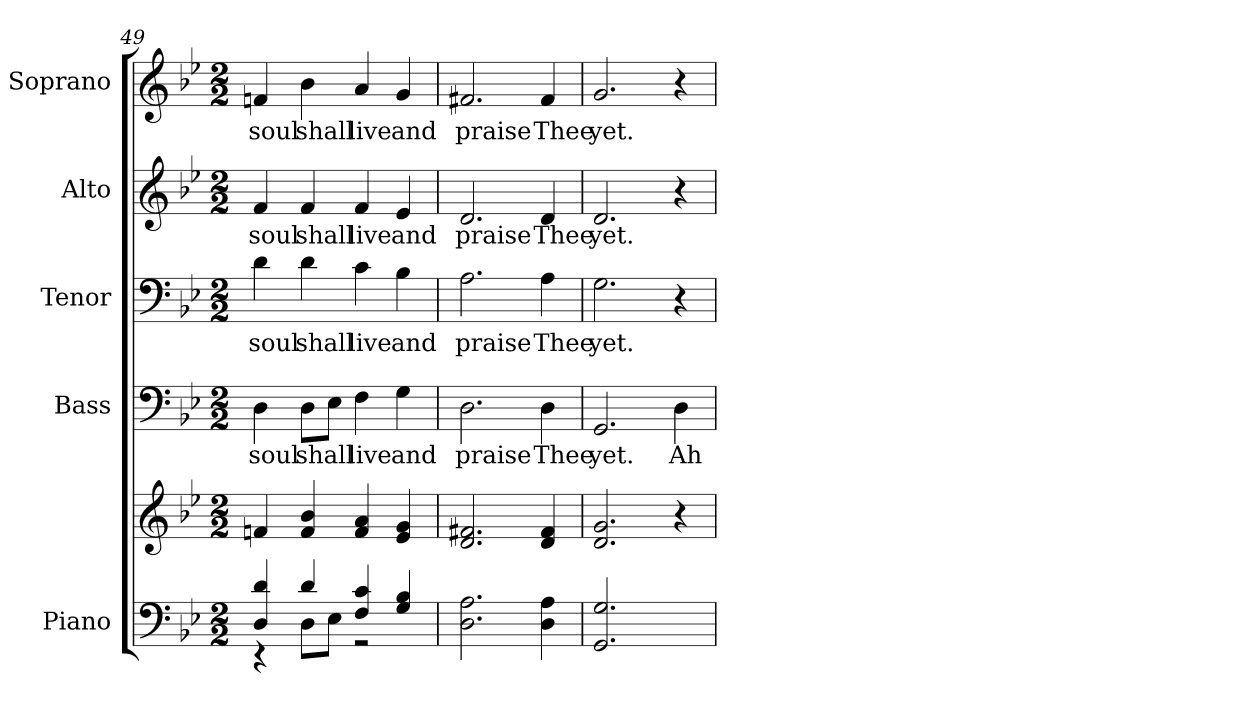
**kern	**kern	**kern	**text	**kern	**text	**kern	**text	**kern	**text
*part5	*part5	*part4	*part4	*part3	*part3	*part2	*part2	*part1	*part1
*staff6	*staff5	*staff4	*staff4	*staff3	*staff3	*staff2	*staff2	*staff1	*staff1
*I"Piano	*	*I"Bass	*	*I"Tenor	*	*I"Alto	*	*I"Soprano	*
*I'Pno.	*	*I'B.	*	*I'T.	*	*I'A.	*	*I'S.	*
*clefF4	*clefG2	*clefF4	*	*clefF4	*	*clefG2	*	*clefG2	*
*k[b-e-]	*k[b-e-]	*k[b-e-]	*	*k[b-e-]	*	*k[b-e-]	*	*k[b-e-]	*
*g:	*g:	*g:	*	*g:	*	*g:	*	*g:	*
*M2/2	*M2/2	*M2/2	*	*M2/2	*	*M2/2	*	*M2/2	*
=49	=49	=49	=49	=49	=49	=49	=49	=49	=49
*^	*	*	*	*	*	*	*	*	*
!	!	!	!	!LO:LY:b:color=#000000	!	!	!	!	!	!
!	!	!	!	!	!	!LO:LY:b:color=#000000	!	!	!	!
!	!	!	!	!	!	!	!	!LO:LY:b:color=#000000	!	!
!	!	!	!	!	!	!	!	!	!	!LO:LY:b:color=#000000
4Di/ 4di	4r	4fni/	4Di\	soul	4di\	soul	4fi/	soul	4fni/	soul
!	!	!	!	!LO:LY:b:color=#000000	!	!	!	!	!	!
!	!	!	!	!	!	!LO:LY:b:color=#000000	!	!	!	!
!	!	!	!	!	!	!	!	!LO:LY:b:color=#000000	!	!
!	!	!	!	!	!	!	!	!	!	!LO:LY:b:color=#000000
4di/	8Di\L	4fi/ 4b-i	8Di\L	shall	4di\	shall	4fi/	shall	4b-i\	shall
.	8E-i\J	.	8E-i\J	.	.	.	.	.	.	.
!	!	!	!	!LO:LY:b:color=#000000	!	!	!	!	!	!
!	!	!	!	!	!	!LO:LY:b:color=#000000	!	!	!	!
!	!	!	!	!	!	!	!	!LO:LY:b:color=#000000	!	!
!	!	!	!	!	!	!	!	!	!	!LO:LY:b:color=#000000
4Fi/ 4ci	2r	4fi/ 4ai	4Fi\	live	4ci\	live	4fi/	live	4ai/	live
!	!	!	!	!LO:LY:b:color=#000000	!	!	!	!	!	!
!	!	!	!	!	!	!LO:LY:b:color=#000000	!	!	!	!
!	!	!	!	!	!	!	!	!LO:LY:b:color=#000000	!	!
!	!	!	!	!	!	!	!	!	!	!LO:LY:b:color=#000000
4Gi/ 4B-i	.	4e-i/ 4gi	4Gi\	and	4B-i\	and	4e-i/	and	4gi/	and
*v	*v	*	*	*	*	*	*	*	*	*
=50	=50	=50	=50	=50	=50	=50	=50	=50	=50
!	!	!	!LO:LY:b:color=#000000	!	!	!	!	!	!
!	!	!	!	!	!LO:LY:b:color=#000000	!	!	!	!
!	!	!	!	!	!	!	!LO:LY:b:color=#000000	!	!
!	!	!	!	!	!	!	!	!	!LO:LY:b:color=#000000
2.Di\ 2.Ai	2.di/ 2.f#Xi	2.Di\	praise	2.Ai\	praise	2.di/	praise	2.f#Xi/	praise
!	!	!	!LO:LY:b:color=#000000	!	!	!	!	!	!
!	!	!	!	!	!LO:LY:b:color=#000000	!	!	!	!
!	!	!	!	!	!	!	!LO:LY:b:color=#000000	!	!
!	!	!	!	!	!	!	!	!	!LO:LY:b:color=#000000
4Di\ 4Ai	4di/ 4f#i	4Di\	Thee	4Ai\	Thee	4di/	Thee	4f#i/	Thee
!!LO:PB:g=z
=51	=51	=51	=51	=51	=51	=51	=51	=51	=51
!	!	!	!LO:LY:b:color=#000000	!	!	!	!	!	!
!	!	!	!	!	!LO:LY:b:color=#000000	!	!	!	!
!	!	!	!	!	!	!	!LO:LY:b:color=#000000	!	!
!	!	!	!	!	!	!	!	!	!LO:LY:b:color=#000000
2.GGi/ 2.Gi	2.di/ 2.gi	2.GGi/	yet.	2.Gi\	yet.	2.di/	yet.	2.gi/	yet.
!	!	!	!LO:LY:b:color=#000000	!	!	!	!	!	!
4Di\yy	4r	4Di\	Ah	4r	.	4r	.	4r	.
=	=	=	=	=	=	=	=	=	=
*-	*-	*-	*-	*-	*-	*-	*-	*-	*-
